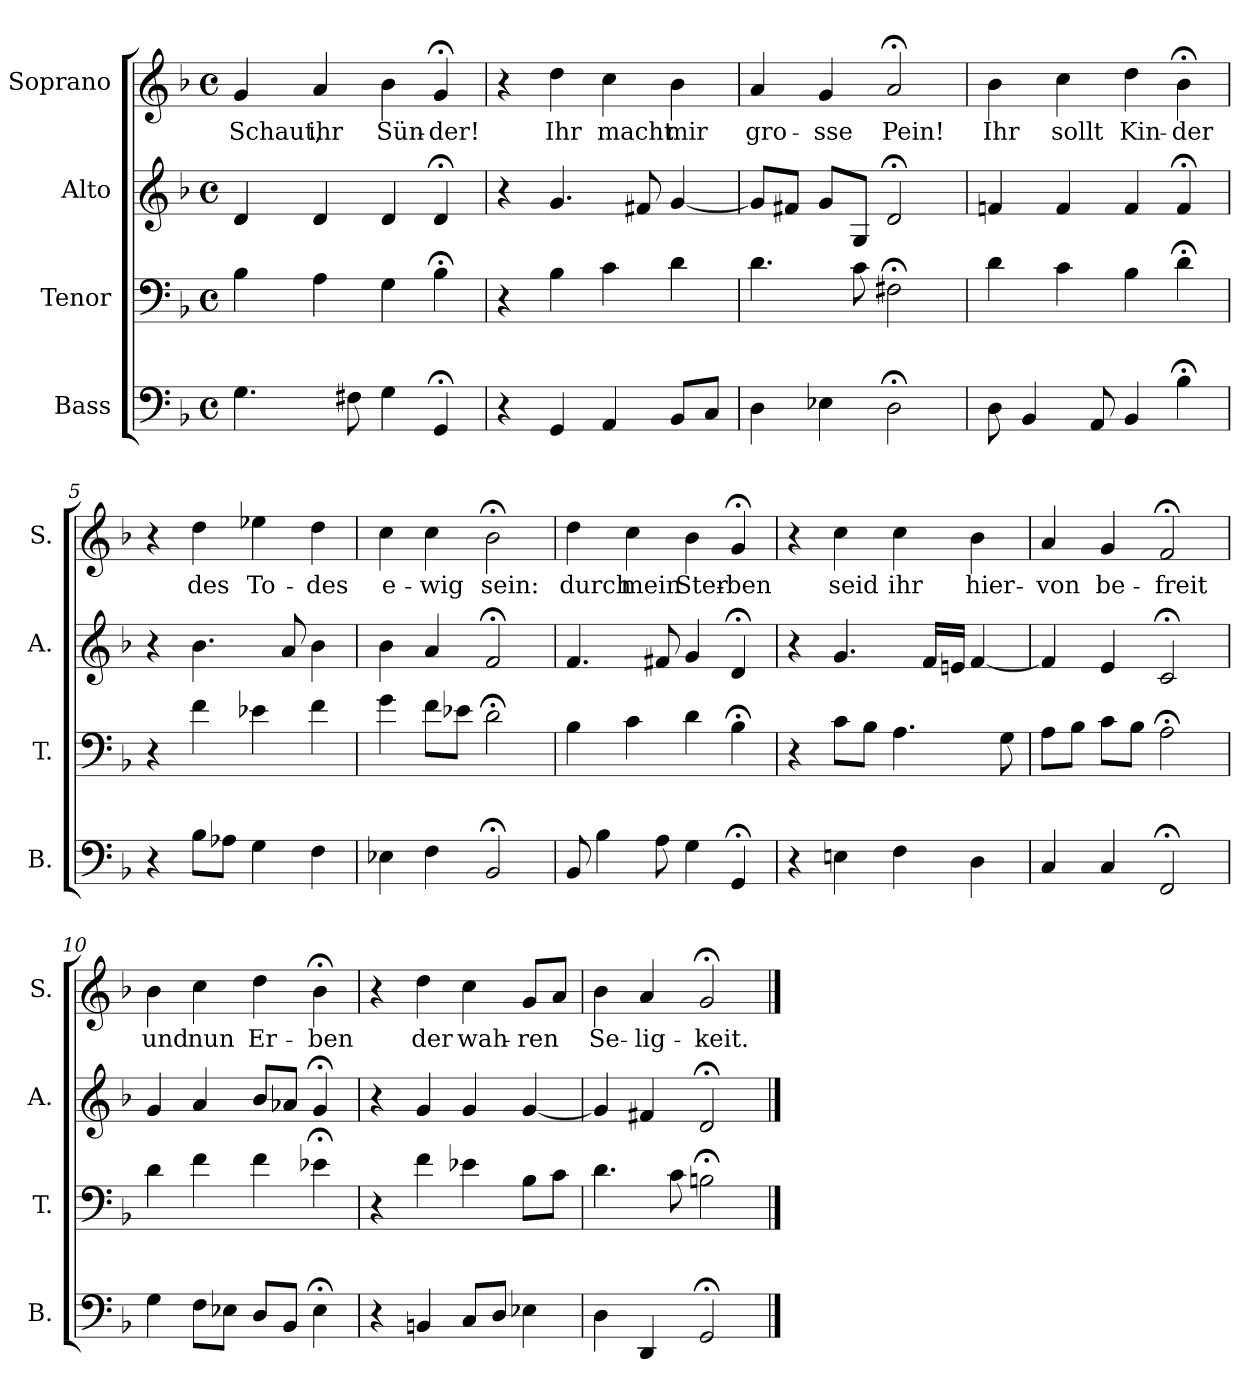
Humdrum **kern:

**kern	**kern	**kern	**kern	**text
*part4	*part3	*part2	*part1	*part1
*staff4	*staff3	*staff2	*staff1	*staff1
*I"Bass	*I"Tenor	*I"Alto	*I"Soprano	*
*I'B.	*I'T.	*I'A.	*I'S.	*
*clefF4	*clefF4	*clefG2	*clefG2	*
*k[b-]	*k[b-]	*k[b-]	*k[b-]	*
*F:	*F:	*F:	*d:	*
*M4/4	*M4/4	*M4/4	*M4/4	*
*met(c)	*met(c)	*met(c)	*met(c)	*
=1	=1	=1	=1	=1
!	!	!	!	!LO:LY:b
4.G\	4B-\	4d/	4g/	Schaut,
!	!	!	!	!LO:LY:b
.	4A\	4d/	4a/	ihr
8F#X\	.	.	.	.
!	!	!	!	!LO:LY:b
4G\	4G\	4d/	4b-\	Sün-
!	!	!	!	!LO:LY:b
4GG;</	4B-;<\	4d;</	4g;</	-der!
=2	=2	=2	=2	=2
4r	4r	4r	4r	.
!	!	!	!	!LO:LY:b
4GG/	4B-\	4.g/	4dd\	Ihr
!	!	!	!	!LO:LY:b
4AA/	4c\	.	4cc\	macht
.	.	8f#X/	.	.
!	!	!	!	!LO:LY:b
8BB-/L	4d\	[4g/	4b-\	mir
8C/J	.	.	.	.
=3	=3	=3	=3	=3
!	!	!	!	!LO:LY:b
4D\	4.d\	8g/L]	4a/	gro-
.	.	8f#X/J	.	.
!	!	!	!	!LO:LY:b
4E-X\	.	8g/L	4g/	-sse
.	8c\	8G/J	.	.
!	!	!	!	!LO:LY:b
2D;<\	2F#X;<\	2d;</	2a;</	Pein!
=4	=4	=4	=4	=4
!	!	!	!	!LO:LY:b
8D\	4d\	4fn/	4b-\	Ihr
4BB-/	.	.	.	.
!	!	!	!	!LO:LY:b
.	4c\	4f/	4cc\	sollt
8AA/	.	.	.	.
!	!	!	!	!LO:LY:b
4BB-/	4B-\	4f/	4dd\	Kin-
!	!	!	!	!LO:LY:b
4B-;<\	4d;<\	4f;</	4b-;<\	-der
=5	=5	=5	=5	=5
4r	4r	4r	4r	.
!	!	!	!	!LO:LY:b
8B-\L	4f\	4.b-\	4dd\	des
8A-X\J	.	.	.	.
!	!	!	!	!LO:LY:b
4G\	4e-X\	.	4ee-X\	To-
.	.	8a/	.	.
!	!	!	!	!LO:LY:b
4F\	4f\	4b-\	4dd\	-des
!!LO:LB:g=z
=6	=6	=6	=6	=6
!	!	!	!	!LO:LY:b
4E-X\	4g\	4b-\	4cc\	e-
!	!	!	!	!LO:LY:b
4F\	8f\L	4a/	4cc\	-wig
.	8e-X\J	.	.	.
!	!	!	!	!LO:LY:b
2BB-;</	2d;<\	2f;</	2b-;<\	sein:
!!LO:LB:g=z
=7	=7	=7	=7	=7
!	!	!	!	!LO:LY:b
8BB-/	4B-\	4.f/	4dd\	durch
4B-\	.	.	.	.
!	!	!	!	!LO:LY:b
.	4c\	.	4cc\	mein
8A\	.	8f#X/	.	.
!	!	!	!	!LO:LY:b
4G\	4d\	4g/	4b-\	Ster-
!	!	!	!	!LO:LY:b
4GG;</	4B-;<\	4d;</	4g;</	-ben
=8	=8	=8	=8	=8
4r	4r	4r	4r	.
!	!	!	!	!LO:LY:b
4En\	8c\L	4.g/	4cc\	seid
.	8B-\J	.	.	.
!	!	!	!	!LO:LY:b
4F\	4.A\	.	4cc\	ihr
.	.	16f/LL	.	.
.	.	16en/JJ	.	.
!	!	!	!	!LO:LY:b
4D\	.	[4f/	4b-\	hier-
.	8G\	.	.	.
=9	=9	=9	=9	=9
!	!	!	!	!LO:LY:b
4C/	8A\L	4f/]	4a/	-von
.	8B-\J	.	.	.
!	!	!	!	!LO:LY:b
4C/	8c\L	4e/	4g/	be-
.	8B-\J	.	.	.
!	!	!	!	!LO:LY:b
2FF;</	2A;<\	2c;</	2f;</	-freit
=10	=10	=10	=10	=10
!	!	!	!	!LO:LY:b
4G\	4d\	4g/	4b-\	und
!	!	!	!	!LO:LY:b
8F\L	4f\	4a/	4cc\	nun
8E-X\J	.	.	.	.
!	!	!	!	!LO:LY:b
8D/L	4f\	8b-/L	4dd\	Er-
8BB-/J	.	8a-X/J	.	.
!	!	!	!	!LO:LY:b
4E-;<\	4e-X;<\	4g;</	4b-;<\	-ben
=11	=11	=11	=11	=11
4r	4r	4r	4r	.
!	!	!	!	!LO:LY:b
4BBn/	4f\	4g/	4dd\	der
!	!	!	!	!LO:LY:b
8C/L	4e-X\	4g/	4cc\	wah-
8D/J	.	.	.	.
!	!	!	!	!LO:LY:b
4E-X\	8B-\L	[4g/	8g/L	-ren
.	8c\J	.	8a/J	.
!!LO:PB:g=z
=12	=12	=12	=12	=12
!	!	!	!	!LO:LY:b
4D\	4.d\	4g/]	4b-\	Se-
!	!	!	!	!LO:LY:b
4DD/	.	4f#X/	4a/	-lig-
.	8c\	.	.	.
!	!	!	!	!LO:LY:b
2GG;</	2Bn;<\	2d;</	2g;</	-keit.
==	==	==	==	==
*-	*-	*-	*-	*-
